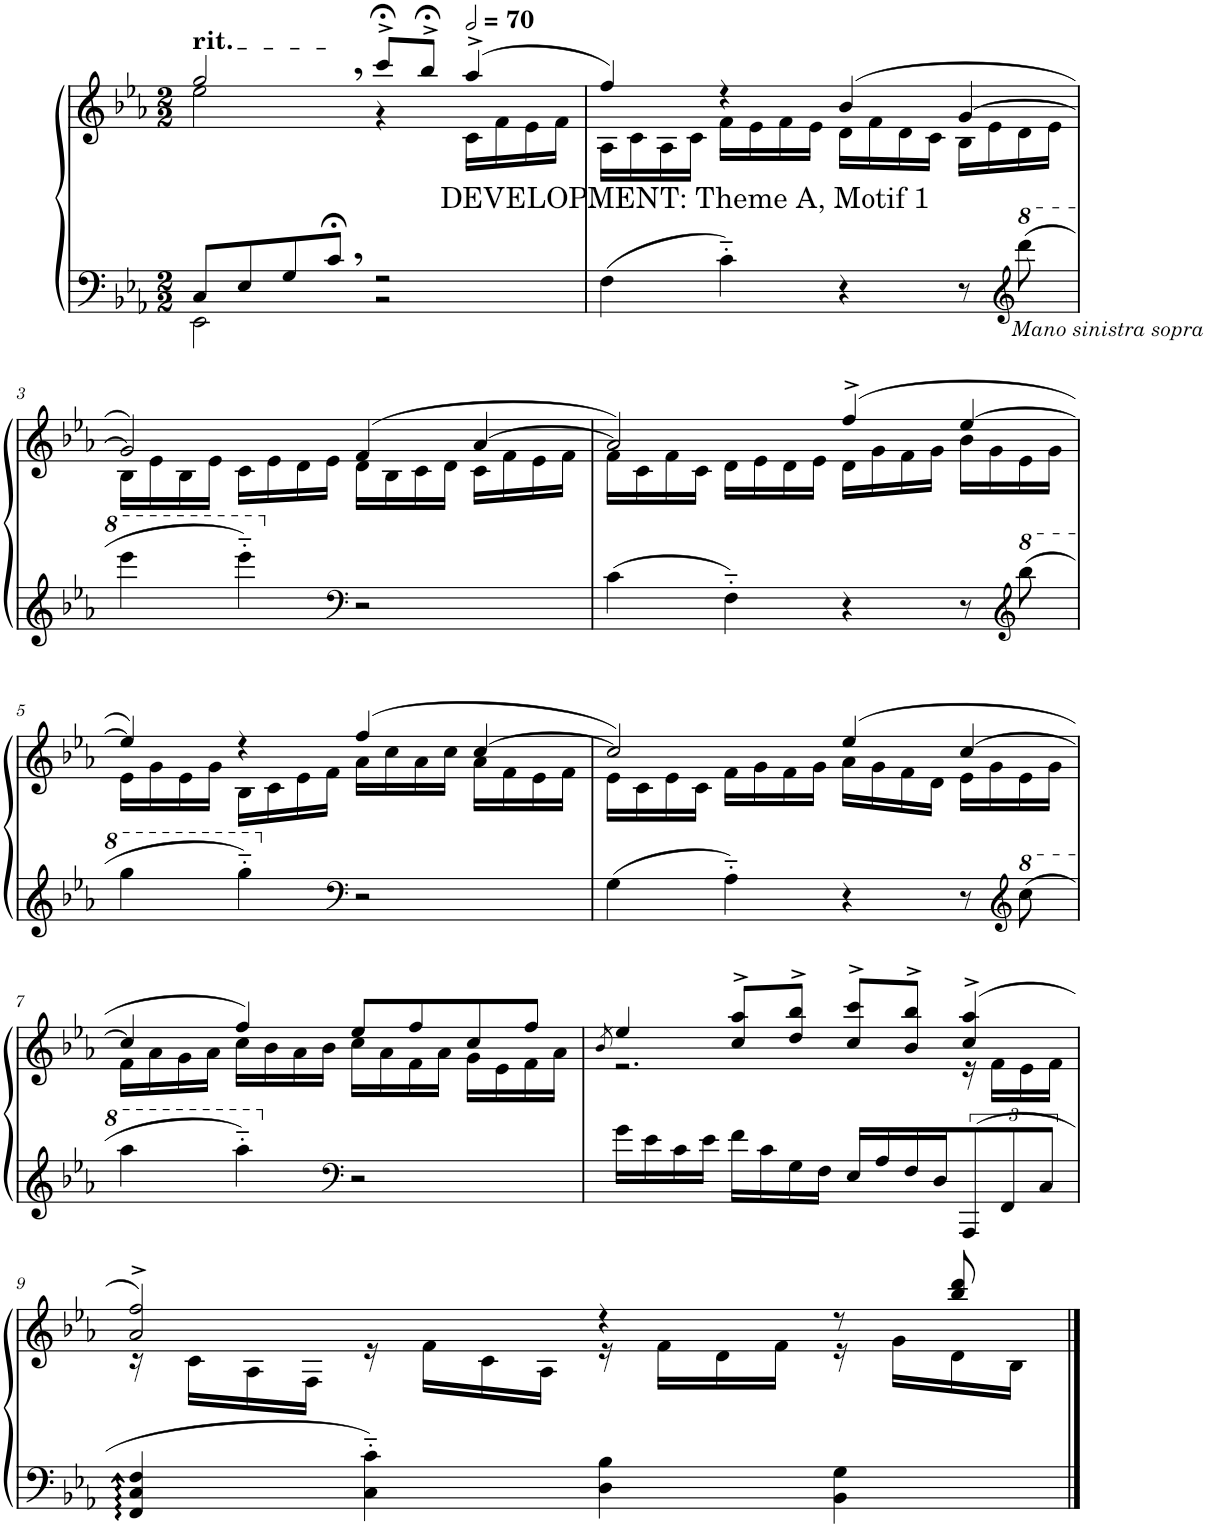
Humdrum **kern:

**kern	**kern
*part1	*part1
*staff2	*staff1
*I"Piano	*
*I'Pno.	*
*clefF4	*clefG2
*k[b-e-a-]	*k[b-e-a-]
*M2/2	*M2/2
=1	=1
*^	*^
!	!	!LO:TX:a:t=rit.	!
8C/L	2EE-\	2gg,/	2ee-\
8E-/	.	.	.
8G/	.	.	.
8c;<,/J	.	.	.
2r	2r	8ccc;<^/L	4r
.	.	8bb-;<^/J	.
*	*	*MM140	*
.	.	(4aa-^/	16c\LL
.	.	.	16f\
.	.	.	16e-\
.	.	.	16f\JJ
*v	*v	*	*
=2	=2	=2
4F\	4ff/)	16A-\LL
.	.	16c\
.	.	16A-\
.	.	16c\JJ
!LO:TX:a:t=DEVELOPMENT&colon; Theme A, Motif 1	!	!
4c'~\	4r	16f\LL
.	.	16e-\
.	.	16f\
.	.	16e-\JJ
4r	(4b-/	16d\LL
.	.	16f\
.	.	16d\
.	.	16c\JJ
!LO:TX:b:i:t=Mano sinistra sopra	!	!
8r	[4g/	16B-\LL
.	.	16e-\
*clefG2	*	*
*8va	*	*
8dddd\	.	16d\
.	.	16e-\JJ
!!LO:LB:g=z	!!
=3	=3	=3
4eeee-\	2g/])	16B-\LL
.	.	16e-\
.	.	16B-\
.	.	16e-\JJ
4eeee-'~\	.	16c\LL
.	.	16e-\
.	.	16d\
.	.	16e-\JJ
*clefF4	*	*
*X8va	*	*
2r	(4f/	16d\LL
.	.	16B-\
.	.	16c\
.	.	16d\JJ
.	[4a-/	16c\LL
.	.	16f\
.	.	16e-\
.	.	16f\JJ
=4	=4	=4
4c\	2a-/])	16f\LL
.	.	16c\
.	.	16f\
.	.	16c\JJ
4F'~\	.	16d\LL
.	.	16e-\
.	.	16d\
.	.	16e-\JJ
4r	(4ff^/	16d\LL
.	.	16g\
.	.	16f\
.	.	16g\JJ
8r	[4ee-/	16b-\LL
.	.	16g\
*clefG2	*	*
*8va	*	*
8bbb-\	.	16e-\
.	.	16g\JJ
!!LO:LB:g=z	!!
=5	=5	=5
4ggg\	4ee-/])	16e-\LL
.	.	16g\
.	.	16e-\
.	.	16g\JJ
4ggg'~\	4r	16B-\LL
.	.	16c\
.	.	16e-\
.	.	16f\JJ
*clefF4	*	*
*X8va	*	*
2r	(4ff/	16a-\LL
.	.	16cc\
.	.	16a-\
.	.	16cc\JJ
.	[4cc/	16a-\LL
.	.	16f\
.	.	16e-\
.	.	16f\JJ
=6	=6	=6
4G\	2cc/])	16e-\LL
.	.	16c\
.	.	16e-\
.	.	16c\JJ
4A-'~\	.	16f\LL
.	.	16g\
.	.	16f\
.	.	16g\JJ
4r	(4ee-/	16a-\LL
.	.	16g\
.	.	16f\
.	.	16d\JJ
8r	[4cc/	16e-\LL
.	.	16g\
*clefG2	*	*
*8va	*	*
8ccc\	.	16e-\
.	.	16g\JJ
!!LO:LB:g=z	!!
=7	=7	=7
4aaa-\	4cc/]	16f\LL
.	.	16a-\
.	.	16g\
.	.	16a-\JJ
4aaa-'~\	4ff/)	16cc\LL
.	.	16b-\
.	.	16a-\
.	.	16b-\JJ
*clefF4	*	*
*X8va	*	*
2r	8ee-/L	16cc\LL
.	.	16a-\
.	8ff/	16f\
.	.	16a-\JJ
.	8cc/	16g\LL
.	.	16e-\
.	8ff/J	16f\
.	.	16a-\JJ
=8	=8	=8
.	8qb-/	.
16g\LL	4ee-/	2.r
16e-\	.	.
16c\	.	.
16e-\JJ	.	.
16f\LL	8cc/^ 8aa-/^L	.
16c\	.	.
16G\	8dd/^ 8bb-/^J	.
16F\JJ	.	.
16E-/LL	8cc/^ 8ccc/^L	.
16A-/	.	.
16F/	8b-/^ 8bb-/^J	.
16D/J	.	.
12AAA-/	(4cc/^ 4aa-/^	16r
.	.	16f\LL
12FF/	.	.
.	.	16e-\
12C/J	.	.
.	.	16f\JJ
!!LO:LB:g=z	!!
=9	=9	=9
4FF/: 4C/: 4F/:	2a-/^ 2ff/^)	16r
.	.	16c\LL
.	.	16A-\
.	.	16F\JJ
4C\'~ 4c\'~	.	16r
.	.	16f\LL
.	.	16c\
.	.	16A-\JJ
4D\ 4B-\	4r	16r
.	.	16f\LL
.	.	16d\
.	.	16f\JJ
4BB-\ 4G\	8r	16r
.	.	16g\LL
.	8bb-/ 8ddd/	16d\
.	.	16B-\JJ
*	*v	*v
==	==
*-	*-
